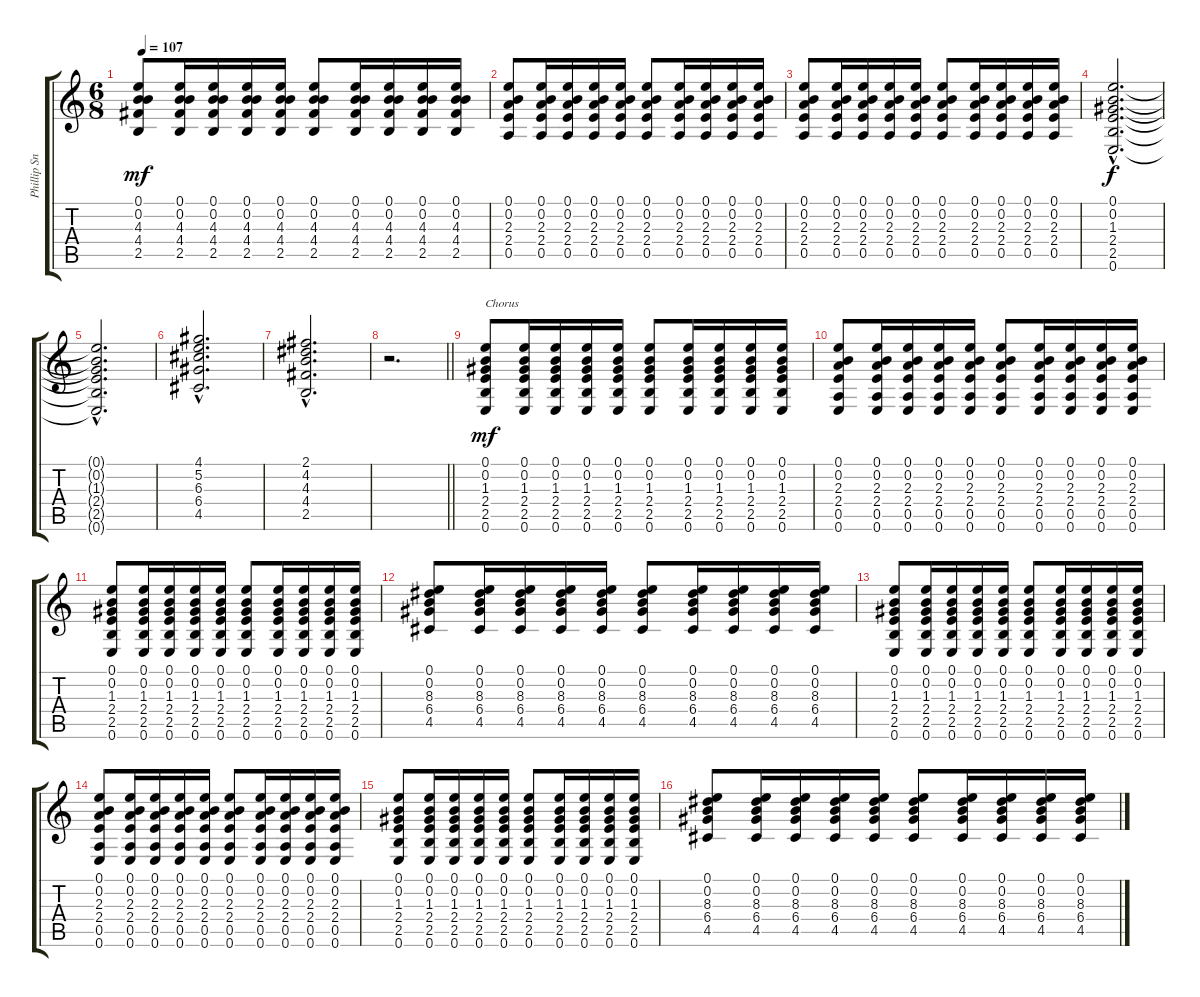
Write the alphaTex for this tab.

\track ("Phillip Sneed | Rhythm" "Phillip Sn") {instrument acousticguitarnylon}
\staff {score tabs}
\tuning (E4 B3 G3 D3 A2 E2) {hide}
\ts (6 8)
\tempo 107
\clef g2
\ks c
(0.1 0.2 4.3 4.4 2.5).8{dy mf} (0.1 0.2 4.3 4.4 2.5).16 (0.1 0.2 4.3 4.4 2.5).16 (0.1 0.2 4.3 4.4 2.5).16 (0.1 0.2 4.3 4.4 2.5).16 (0.1 0.2 4.3 4.4 2.5).8 (0.1 0.2 4.3 4.4 2.5).16 (0.1 0.2 4.3 4.4 2.5).16 (0.1 0.2 4.3 4.4 2.5).16 (0.1 0.2 4.3 4.4 2.5).16 |
(0.1 0.2 2.3 2.4 0.5).8 (0.1 0.2 2.3 2.4 0.5).16 (0.1 0.2 2.3 2.4 0.5).16 (0.1 0.2 2.3 2.4 0.5).16 (0.1 0.2 2.3 2.4 0.5).16 (0.1 0.2 2.3 2.4 0.5).8 (0.1 0.2 2.3 2.4 0.5).16 (0.1 0.2 2.3 2.4 0.5).16 (0.1 0.2 2.3 2.4 0.5).16 (0.1 0.2 2.3 2.4 0.5).16 |
(0.1 0.2 2.3 2.4 0.5).8 (0.1 0.2 2.3 2.4 0.5).16 (0.1 0.2 2.3 2.4 0.5).16 (0.1 0.2 2.3 2.4 0.5).16 (0.1 0.2 2.3 2.4 0.5).16 (0.1 0.2 2.3 2.4 0.5).8 (0.1 0.2 2.3 2.4 0.5).16 (0.1 0.2 2.3 2.4 0.5).16 (0.1 0.2 2.3 2.4 0.5).16 (0.1 0.2 2.3 2.4 0.5).16 |
(0.1{hac} 0.2{hac} 1.3{hac} 2.4{hac} 2.5{hac} 0.6{hac}).2{d dy f} |
(0.1{hac t} 0.2{hac t} 1.3{hac t} 2.4{hac t} 2.5{hac t} 0.6{hac t}).2{d} |
(4.1{hac} 5.2{hac} 6.3{hac} 6.4{hac} 4.5{hac}).2{d} |
(2.1{hac} 4.2{hac} 4.3{hac} 4.4{hac} 2.5{hac}).2{d} |
\barLineRight lightlight
r.2{d} |
(0.1 0.2 1.3 2.4 2.5 0.6).8{txt "Chorus" dy mf} (0.1 0.2 1.3 2.4 2.5 0.6).16 (0.1 0.2 1.3 2.4 2.5 0.6).16 (0.1 0.2 1.3 2.4 2.5 0.6).16 (0.1 0.2 1.3 2.4 2.5 0.6).16 (0.1 0.2 1.3 2.4 2.5 0.6).8 (0.1 0.2 1.3 2.4 2.5 0.6).16 (0.1 0.2 1.3 2.4 2.5 0.6).16 (0.1 0.2 1.3 2.4 2.5 0.6).16 (0.1 0.2 1.3 2.4 2.5 0.6).16 |
(0.1 0.2 2.3 2.4 0.5 0.6).8 (0.1 0.2 2.3 2.4 0.5 0.6).16 (0.1 0.2 2.3 2.4 0.5 0.6).16 (0.1 0.2 2.3 2.4 0.5 0.6).16 (0.1 0.2 2.3 2.4 0.5 0.6).16 (0.1 0.2 2.3 2.4 0.5 0.6).8 (0.1 0.2 2.3 2.4 0.5 0.6).16 (0.1 0.2 2.3 2.4 0.5 0.6).16 (0.1 0.2 2.3 2.4 0.5 0.6).16 (0.1 0.2 2.3 2.4 0.5 0.6).16 |
(0.1 0.2 1.3 2.4 2.5 0.6).8 (0.1 0.2 1.3 2.4 2.5 0.6).16 (0.1 0.2 1.3 2.4 2.5 0.6).16 (0.1 0.2 1.3 2.4 2.5 0.6).16 (0.1 0.2 1.3 2.4 2.5 0.6).16 (0.1 0.2 1.3 2.4 2.5 0.6).8 (0.1 0.2 1.3 2.4 2.5 0.6).16 (0.1 0.2 1.3 2.4 2.5 0.6).16 (0.1 0.2 1.3 2.4 2.5 0.6).16 (0.1 0.2 1.3 2.4 2.5 0.6).16 |
(0.1 0.2 8.3 6.4 4.5).8 (0.1 0.2 8.3 6.4 4.5).16 (0.1 0.2 8.3 6.4 4.5).16 (0.1 0.2 8.3 6.4 4.5).16 (0.1 0.2 8.3 6.4 4.5).16 (0.1 0.2 8.3 6.4 4.5).8 (0.1 0.2 8.3 6.4 4.5).16 (0.1 0.2 8.3 6.4 4.5).16 (0.1 0.2 8.3 6.4 4.5).16 (0.1 0.2 8.3 6.4 4.5).16 |
(0.1 0.2 1.3 2.4 2.5 0.6).8 (0.1 0.2 1.3 2.4 2.5 0.6).16 (0.1 0.2 1.3 2.4 2.5 0.6).16 (0.1 0.2 1.3 2.4 2.5 0.6).16 (0.1 0.2 1.3 2.4 2.5 0.6).16 (0.1 0.2 1.3 2.4 2.5 0.6).8 (0.1 0.2 1.3 2.4 2.5 0.6).16 (0.1 0.2 1.3 2.4 2.5 0.6).16 (0.1 0.2 1.3 2.4 2.5 0.6).16 (0.1 0.2 1.3 2.4 2.5 0.6).16 |
(0.1 0.2 2.3 2.4 0.5 0.6).8 (0.1 0.2 2.3 2.4 0.5 0.6).16 (0.1 0.2 2.3 2.4 0.5 0.6).16 (0.1 0.2 2.3 2.4 0.5 0.6).16 (0.1 0.2 2.3 2.4 0.5 0.6).16 (0.1 0.2 2.3 2.4 0.5 0.6).8 (0.1 0.2 2.3 2.4 0.5 0.6).16 (0.1 0.2 2.3 2.4 0.5 0.6).16 (0.1 0.2 2.3 2.4 0.5 0.6).16 (0.1 0.2 2.3 2.4 0.5 0.6).16 |
(0.1 0.2 1.3 2.4 2.5 0.6).8 (0.1 0.2 1.3 2.4 2.5 0.6).16 (0.1 0.2 1.3 2.4 2.5 0.6).16 (0.1 0.2 1.3 2.4 2.5 0.6).16 (0.1 0.2 1.3 2.4 2.5 0.6).16 (0.1 0.2 1.3 2.4 2.5 0.6).8 (0.1 0.2 1.3 2.4 2.5 0.6).16 (0.1 0.2 1.3 2.4 2.5 0.6).16 (0.1 0.2 1.3 2.4 2.5 0.6).16 (0.1 0.2 1.3 2.4 2.5 0.6).16 |
(0.1 0.2 8.3 6.4 4.5).8 (0.1 0.2 8.3 6.4 4.5).16 (0.1 0.2 8.3 6.4 4.5).16 (0.1 0.2 8.3 6.4 4.5).16 (0.1 0.2 8.3 6.4 4.5).16 (0.1 0.2 8.3 6.4 4.5).8 (0.1 0.2 8.3 6.4 4.5).16 (0.1 0.2 8.3 6.4 4.5).16 (0.1 0.2 8.3 6.4 4.5).16 (0.1 0.2 8.3 6.4 4.5).16
